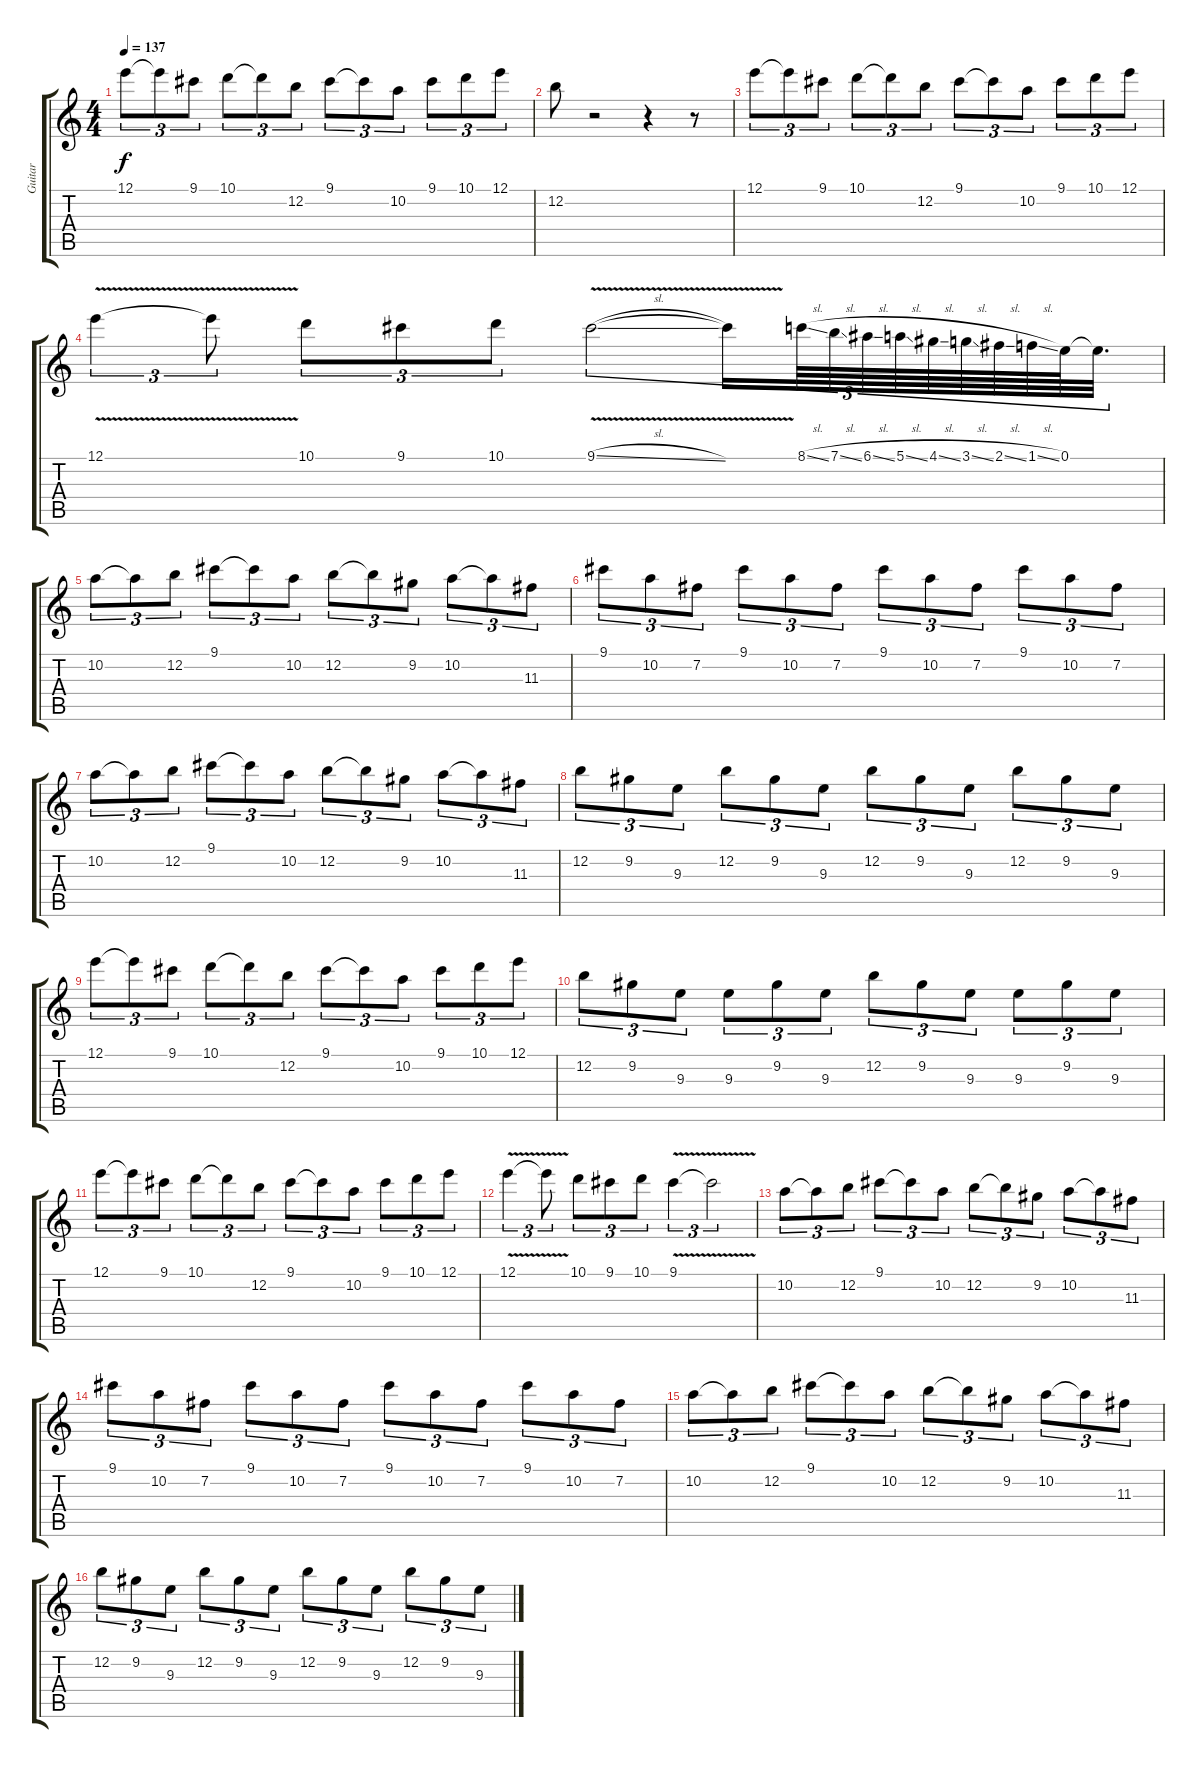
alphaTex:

\track ("Guitar" "Guitar") {instrument distortionguitar}
\staff {score tabs}
\tuning (E4 B3 G3 D3 A2 E2) {hide}
\ts (4 4)
\tempo 137
\clef g2
\ks c
12.1.8{tu (3 2) dy f} 12.1{t}.8{tu (3 2)} 9.1.8{tu (3 2)} 10.1.8{tu (3 2)} 10.1{t}.8{tu (3 2)} 12.2.8{tu (3 2)} 9.1.8{tu (3 2)} 9.1{t}.8{tu (3 2)} 10.2.8{tu (3 2)} 9.1.8{tu (3 2)} 10.1.8{tu (3 2)} 12.1.8{tu (3 2)} |
12.2.8 r.2 r.4 r.8 |
12.1.8{tu (3 2)} 12.1{t}.8{tu (3 2)} 9.1.8{tu (3 2)} 10.1.8{tu (3 2)} 10.1{t}.8{tu (3 2)} 12.2.8{tu (3 2)} 9.1.8{tu (3 2)} 9.1{t}.8{tu (3 2)} 10.2.8{tu (3 2)} 9.1.8{tu (3 2)} 10.1.8{tu (3 2)} 12.1.8{tu (3 2)} |
12.1{v}.4{tu (3 2)} 12.1{t}.8{tu (3 2)} 10.1.8{tu (3 2)} 9.1.8{tu (3 2)} 10.1.8{tu (3 2)} 9.1{v sl}.2{tu (3 2)} 9.1{t}.16{tu (3 2)} 8.1{sl}.64{tu (3 2)} 7.1{sl}.64{tu (3 2)} 6.1{sl}.64{tu (3 2)} 5.1{sl}.64{tu (3 2)} 4.1{sl}.64{tu (3 2)} 3.1{sl}.64{tu (3 2)} 2.1{sl}.64{tu (3 2)} 1.1{sl}.64{tu (3 2)} 0.1.64{tu (3 2)} 0.1{t}.32{d tu (3 2)} |
10.2.8{tu (3 2)} 10.2{t}.8{tu (3 2)} 12.2.8{tu (3 2)} 9.1.8{tu (3 2)} 9.1{t}.8{tu (3 2)} 10.2.8{tu (3 2)} 12.2.8{tu (3 2)} 12.2{t}.8{tu (3 2)} 9.2.8{tu (3 2)} 10.2.8{tu (3 2)} 10.2{t}.8{tu (3 2)} 11.3.8{tu (3 2)} |
9.1.8{tu (3 2)} 10.2.8{tu (3 2)} 7.2.8{tu (3 2)} 9.1.8{tu (3 2)} 10.2.8{tu (3 2)} 7.2.8{tu (3 2)} 9.1.8{tu (3 2)} 10.2.8{tu (3 2)} 7.2.8{tu (3 2)} 9.1.8{tu (3 2)} 10.2.8{tu (3 2)} 7.2.8{tu (3 2)} |
10.2.8{tu (3 2)} 10.2{t}.8{tu (3 2)} 12.2.8{tu (3 2)} 9.1.8{tu (3 2)} 9.1{t}.8{tu (3 2)} 10.2.8{tu (3 2)} 12.2.8{tu (3 2)} 12.2{t}.8{tu (3 2)} 9.2.8{tu (3 2)} 10.2.8{tu (3 2)} 10.2{t}.8{tu (3 2)} 11.3.8{tu (3 2)} |
12.2.8{tu (3 2)} 9.2.8{tu (3 2)} 9.3.8{tu (3 2)} 12.2.8{tu (3 2)} 9.2.8{tu (3 2)} 9.3.8{tu (3 2)} 12.2.8{tu (3 2)} 9.2.8{tu (3 2)} 9.3.8{tu (3 2)} 12.2.8{tu (3 2)} 9.2.8{tu (3 2)} 9.3.8{tu (3 2)} |
12.1.8{tu (3 2)} 12.1{t}.8{tu (3 2)} 9.1.8{tu (3 2)} 10.1.8{tu (3 2)} 10.1{t}.8{tu (3 2)} 12.2.8{tu (3 2)} 9.1.8{tu (3 2)} 9.1{t}.8{tu (3 2)} 10.2.8{tu (3 2)} 9.1.8{tu (3 2)} 10.1.8{tu (3 2)} 12.1.8{tu (3 2)} |
12.2.8{tu (3 2)} 9.2.8{tu (3 2)} 9.3.8{tu (3 2)} 9.3.8{tu (3 2)} 9.2.8{tu (3 2)} 9.3.8{tu (3 2)} 12.2.8{tu (3 2)} 9.2.8{tu (3 2)} 9.3.8{tu (3 2)} 9.3.8{tu (3 2)} 9.2.8{tu (3 2)} 9.3.8{tu (3 2)} |
12.1.8{tu (3 2)} 12.1{t}.8{tu (3 2)} 9.1.8{tu (3 2)} 10.1.8{tu (3 2)} 10.1{t}.8{tu (3 2)} 12.2.8{tu (3 2)} 9.1.8{tu (3 2)} 9.1{t}.8{tu (3 2)} 10.2.8{tu (3 2)} 9.1.8{tu (3 2)} 10.1.8{tu (3 2)} 12.1.8{tu (3 2)} |
12.1{v}.4{tu (3 2)} 12.1{t}.8{tu (3 2)} 10.1.8{tu (3 2)} 9.1.8{tu (3 2)} 10.1.8{tu (3 2)} 9.1{v}.4{tu (3 2)} 9.1{t}.2{tu (3 2)} |
10.2.8{tu (3 2)} 10.2{t}.8{tu (3 2)} 12.2.8{tu (3 2)} 9.1.8{tu (3 2)} 9.1{t}.8{tu (3 2)} 10.2.8{tu (3 2)} 12.2.8{tu (3 2)} 12.2{t}.8{tu (3 2)} 9.2.8{tu (3 2)} 10.2.8{tu (3 2)} 10.2{t}.8{tu (3 2)} 11.3.8{tu (3 2)} |
9.1.8{tu (3 2)} 10.2.8{tu (3 2)} 7.2.8{tu (3 2)} 9.1.8{tu (3 2)} 10.2.8{tu (3 2)} 7.2.8{tu (3 2)} 9.1.8{tu (3 2)} 10.2.8{tu (3 2)} 7.2.8{tu (3 2)} 9.1.8{tu (3 2)} 10.2.8{tu (3 2)} 7.2.8{tu (3 2)} |
10.2.8{tu (3 2)} 10.2{t}.8{tu (3 2)} 12.2.8{tu (3 2)} 9.1.8{tu (3 2)} 9.1{t}.8{tu (3 2)} 10.2.8{tu (3 2)} 12.2.8{tu (3 2)} 12.2{t}.8{tu (3 2)} 9.2.8{tu (3 2)} 10.2.8{tu (3 2)} 10.2{t}.8{tu (3 2)} 11.3.8{tu (3 2)} |
12.2.8{tu (3 2)} 9.2.8{tu (3 2)} 9.3.8{tu (3 2)} 12.2.8{tu (3 2)} 9.2.8{tu (3 2)} 9.3.8{tu (3 2)} 12.2.8{tu (3 2)} 9.2.8{tu (3 2)} 9.3.8{tu (3 2)} 12.2.8{tu (3 2)} 9.2.8{tu (3 2)} 9.3.8{tu (3 2)}
